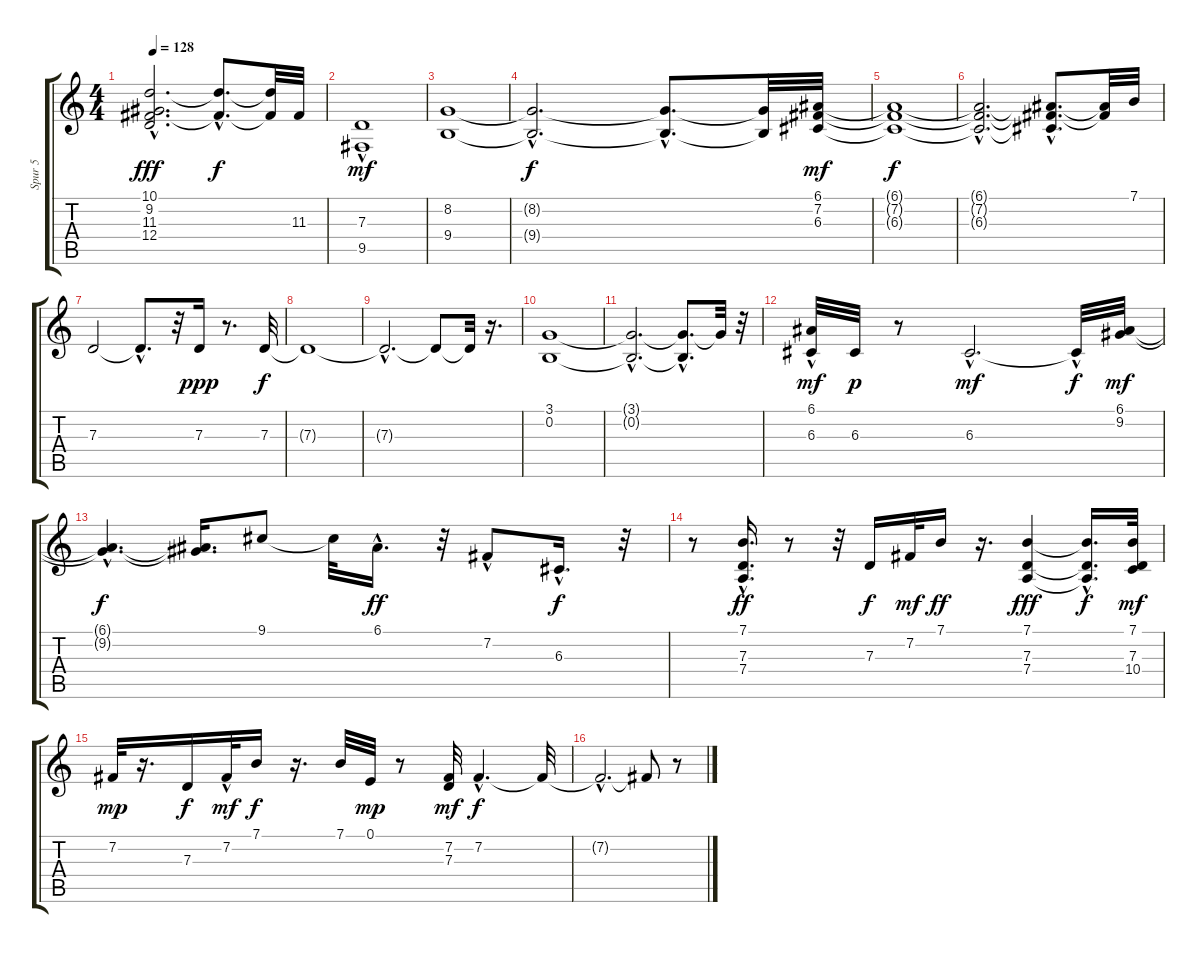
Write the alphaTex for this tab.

\track ("Spur 5" "Spur 5") {instrument rockorgan}
\staff {score tabs}
\tuning (E4 B3 G3 D3 A2 E2) {hide}
\ts (4 4)
\tempo 128
\clef g2
\ks c
(10.1{hac} 9.2 11.3{hac} 12.4{hac}).2{d dy fff} (10.1{hac t} 11.3{hac t}).8{d dy f} (10.1{t} 11.3{t}).32 11.3.32 |
(7.3 9.5{hac}).1{dy mf} |
(8.2 9.4).1 |
(8.2{hac t} 9.4{hac t}).2{d dy f} (8.2{hac t} 9.4{hac t}).8{d} (8.2{t} 9.4{t}).32 (6.1 7.2 6.3).32{dy mf} |
(6.1{t} 7.2{t} 6.3{t}).1{dy f} |
(6.1{hac t} 7.2{hac t} 6.3{hac t}).2{d} (6.1{hac t} 7.2{hac t} 6.3{t}).8{d} (6.1{t} 7.2{t}).32 7.1.32 |
7.3.2 7.3{hac t}.8{d} r.32 7.3.16{dy ppp} r.8{d} 7.3.32{dy f} |
7.3{t}.1 |
7.3{hac t}.2{d} 7.3{t}.8 7.3{t}.32 r.16{d} |
(3.1 0.2).1 |
(3.1{hac t} 0.2{hac t}).2{d} (3.1{hac t} 0.2{hac t}).8{d} 3.1{t}.32 r.32 |
(6.1{hac} 6.3).32{dy mf} 6.3.32{dy p} r.8 6.3{hac}.2{d dy mf} 6.3{hac t}.32{dy f} (6.1 9.2).32{dy mf} |
(6.1{hac t} 9.2{hac t}).4{d dy f} (6.1{t} 9.2{t}).16{d} 9.1.8 9.1{t}.32 6.1{hac}.16{d dy ff} r.32 7.2{hac}.8 6.3{hac}.16{d dy f} r.32 |
r.8 (7.1{hac} 7.3 7.4).16{d dy ff} r.8 r.32 7.3.16{dy f} 7.2.32{dy mf} 7.1.16{dy ff} r.16{d} (7.1 7.3 7.4).4{dy fff} (7.1{hac t} 7.3{hac t} 7.4{t}).16{d dy f} (7.1 7.3 10.4).32{dy mf} |
7.2.32{dy mp} r.16{d} 7.3.16{dy f} 7.2{hac}.32{dy mf} 7.1.16{dy f} r.16{d} 7.1.32 0.1.32{dy mp} r.8 (7.2 7.3).32{dy mf} 7.2{hac}.4{d dy f} 7.2{t}.32 |
7.2{hac t}.2{d} 7.2{t}.8 r.8
